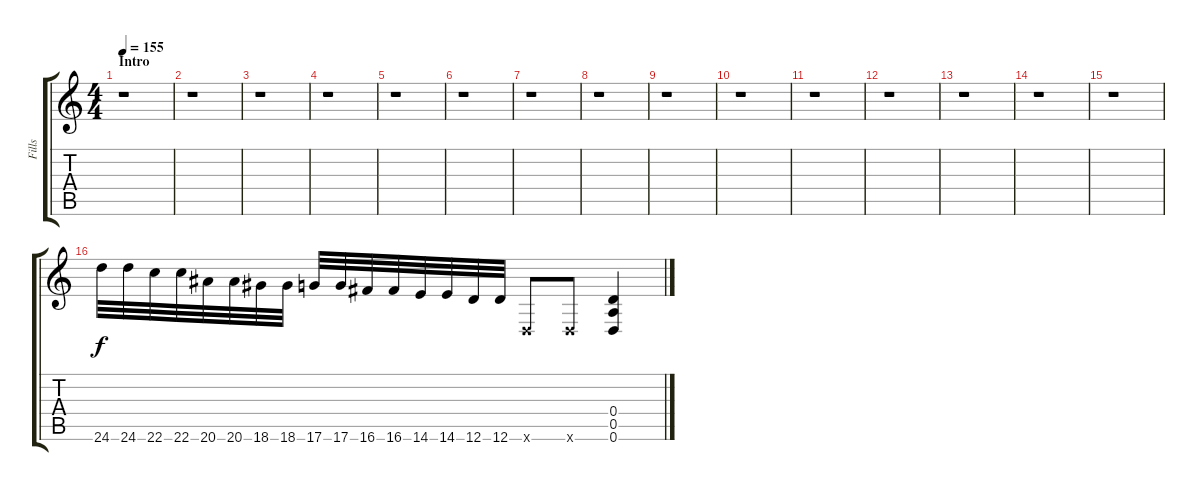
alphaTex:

\track ("Fills" "Fills") {instrument distortionguitar}
\staff {score tabs}
\tuning (E4 B3 G3 D3 A2 D2) {hide}
\ts (4 4)
\section ("" "Intro")
\tempo 155
\clef g2
\ks c
r.1{dy f instrument distortionguitar} |
r.1 |
r.1 |
r.1 |
r.1 |
r.1 |
r.1 |
r.1 |
r.1 |
r.1 |
r.1 |
r.1 |
r.1 |
r.1 |
r.1 |
24.6.32 24.6.32 22.6.32 22.6.32 20.6.32 20.6.32 18.6.32 18.6.32 17.6.32 17.6.32 16.6.32 16.6.32 14.6.32 14.6.32 12.6.32 12.6.32 0.6{x}.8 0.6{x}.8 (0.4 0.5 0.6).4
